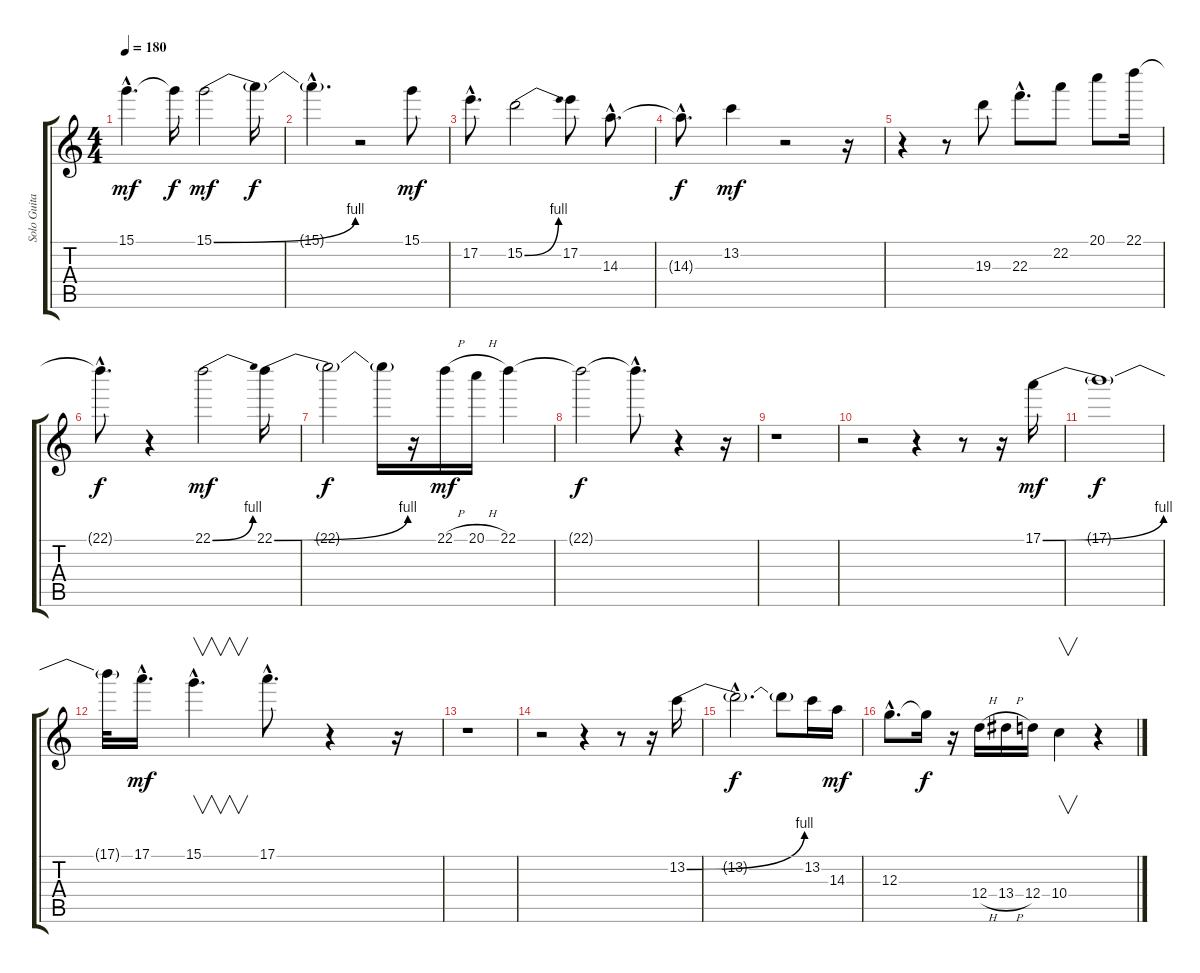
\track ("Solo Guitar" "Solo Guita") {instrument overdrivenguitar}
\staff {score tabs}
\tuning (E4 B3 G3 D3 A2 E2) {hide}
\ts (4 4)
\tempo 180
\clef g2
\ks c
15.1{hac}.4{d dy mf} 15.1{t}.16{dy f} 15.1{be (bend 0 0 60 4)}.2{dy mf} 15.1{t}.16{dy f} |
15.1{hac t}.4{d} r.2 15.1.8{dy mf} |
17.2{hac}.8{d} 15.2{be (bend 0 0 60 4)}.2 17.2.8 14.3{hac}.8{d} |
14.3{hac t}.8{d dy f} 13.2.4{dy mf} r.2 r.16 |
r.4 r.8 19.3.8 22.3{hac}.8{d} 22.2.8 20.1.8 22.1.16 |
22.1{hac t}.8{d dy f} r.4 22.1{be (bend 0 0 60 4)}.2{dy mf} 22.1{be (bend 0 0 60 4)}.16 |
22.1{t}.2{dy f} 22.1{t}.16 r.16 22.1{h}.16{dy mf} 20.1{h}.16 22.1.4 |
22.1{t}.2{dy f} 22.1{hac t}.8{d} r.4 r.16 |
r.1 |
r.2 r.4 r.8 r.16 17.1{be (bend 0 0 60 4)}.16{dy mf} |
17.1{t}.1{dy f} |
17.1{t}.32 17.1{hac}.16{d dy mf} 15.1{hac}.4{v d} 17.1{hac}.8{d} r.4 r.16 |
r.1 |
r.2 r.4 r.8 r.16 13.2{be (bend 0 0 60 4)}.16 |
13.2{hac t}.2{d dy f} 13.2{t}.8 13.2.16 14.3.16{dy mf} |
12.3{hac}.8{d} 12.3{t}.16{dy f} r.16 12.4{h}.16 13.4{h}.16 12.4.16 10.4.4{v} r.4
